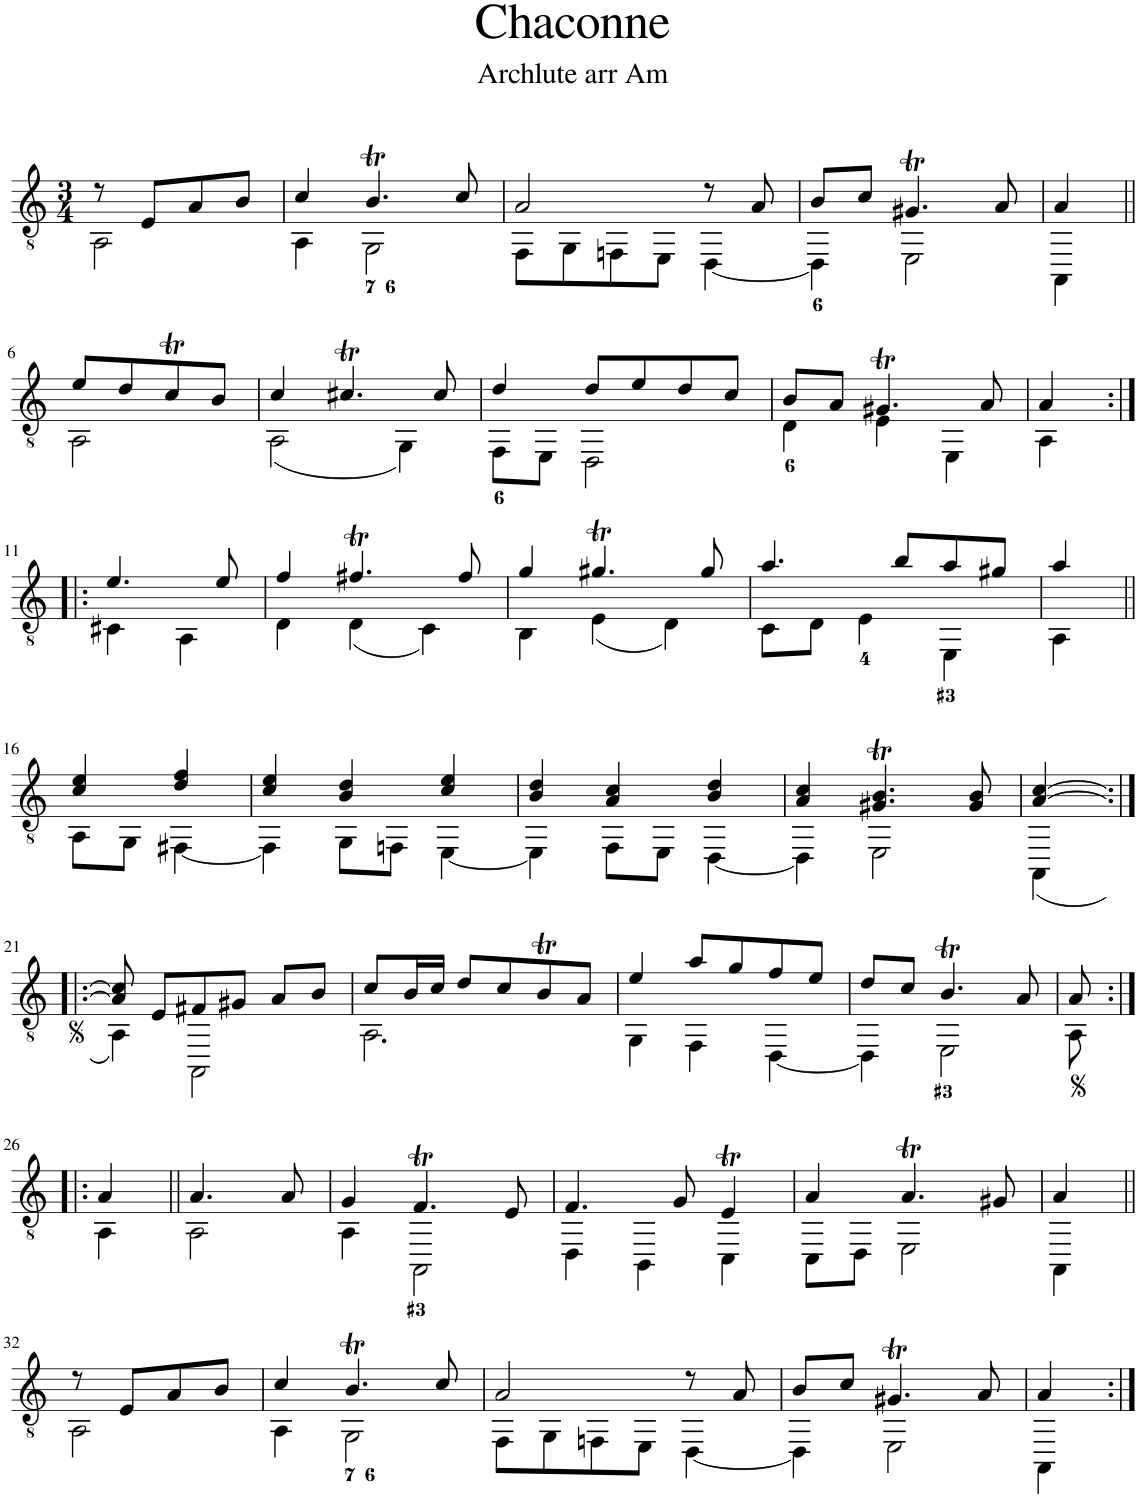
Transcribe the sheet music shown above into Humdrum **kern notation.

**kern
*part1
*staff1
*I"Arciloutna
*I'A. lout.
*clefGv2
*k[]
*M3/4
=1
*^
8r	2AA\
8E/L	.
8A/	.
8B/J	.
=2	=2
4c/	4AA\
4.Bt/	2GG\
8c/	.
=3	=3
2A/	8FF\L
.	8GG\
.	8FFn\
.	8EE\J
8r	[4DD\
8A/	.
=4	=4
8B/L	4DD\]
8c/J	.
4.G#Xt/	2EE\
8A/	.
=5	=5
4A/	4AAA\
!!LO:LB:g=z	!!
=6||	=6||
8e/L	2AA\
8d/	.
8cT/	.
8B/J	.
=7	=7
4c/	(2AA\
4.c#Xt/	.
.	4GG\)
8c#/	.
=8	=8
4d/	8FF\L
.	8EE\J
8d/L	2DD\
8e/	.
8d/	.
8c/J	.
=9	=9
8B/L	4D\
8A/J	.
4.G#Xt/	4E\
.	4EE\
8A/	.
=10	=10
4A/	4AA\
!!LO:LB:g=z	!!
=11:|!|:	=11:|!|:
4.e/	4C#X\
.	4AA\
8e/	.
=12	=12
4f/	4D\
4.f#Xt/	(4D\
.	4C\)
8f#/	.
=13	=13
4g/	4BB\
4.g#Xt/	(4E\
.	4D\)
8g#/	.
=14	=14
4.a/	8C\L
.	8D\J
.	4E\
8b/L	.
8a/	4EE\
8g#X/J	.
=15	=15
4a/	4AA\
!!LO:LB:g=z	!!
=16||	=16||
4c/ 4e/	8AA\L
.	8GG\J
4d/ 4f/	[4FF#X\
=17	=17
4c/ 4e/	4FF#\]
4B/ 4d/	8GG\L
.	8FFn\J
4c/ 4e/	[4EE\
=18	=18
4B/ 4d/	4EE\]
4A/ 4c/	8FF\L
.	8EE\J
4B/ 4d/	[4DD\
=19	=19
4A/ 4c/	4DD\]
4.G#X/T 4.B/T	2EE\
8G#/ 8B/	.
=20	=20
[4A/ [4c/	(4AAA\
!!LO:LB:g=z	!!
=21:|!|:	=21:|!|:
8A/] 8c/]	4AA\)
8E/L	.
8F#X/	2AAA\
8G#X/J	.
8A/L	.
8B/J	.
=22	=22
8c/L	2.AA\
16B/L	.
16c/JJ	.
8d/L	.
8c/	.
8Bt/	.
8A/J	.
=23	=23
4e/	4GG\
8a/L	4FF\
8g/	.
8f/	[4DD\
8e/J	.
=24	=24
8d/L	4DD\]
8c/J	.
4.Bt/	2EE\
8A/	.
=25	=25
8A/	8AA\
!!LO:LB:g=z	!!
=26:|!|:	=26:|!|:
4A/	4AA\
=27||	=27||
4.A/	2AA\
8A/	.
=28	=28
4G/	4AA\
4.FT/	2AAA\
8E/	.
=29	=29
4.F/	4DD\
.	4BBB\
8G/	.
4Et/	4CC\
=30	=30
4A/	8CC\L
.	8DD\J
4.AT/	2EE\
8G#X/	.
=31	=31
4A/	4AAA\
!!LO:LB:g=z	!!
=32||	=32||
8r	2AA\
8E/L	.
8A/	.
8B/J	.
=33	=33
4c/	4AA\
4.Bt/	2GG\
8c/	.
=34	=34
2A/	8FF\L
.	8GG\
.	8FFn\
.	8EE\J
8r	[4DD\
8A/	.
=35	=35
8B/L	4DD\]
8c/J	.
4.G#Xt/	2EE\
8A/	.
=36	=36
4A/	4AAA\
*v	*v
=:|!
*-
